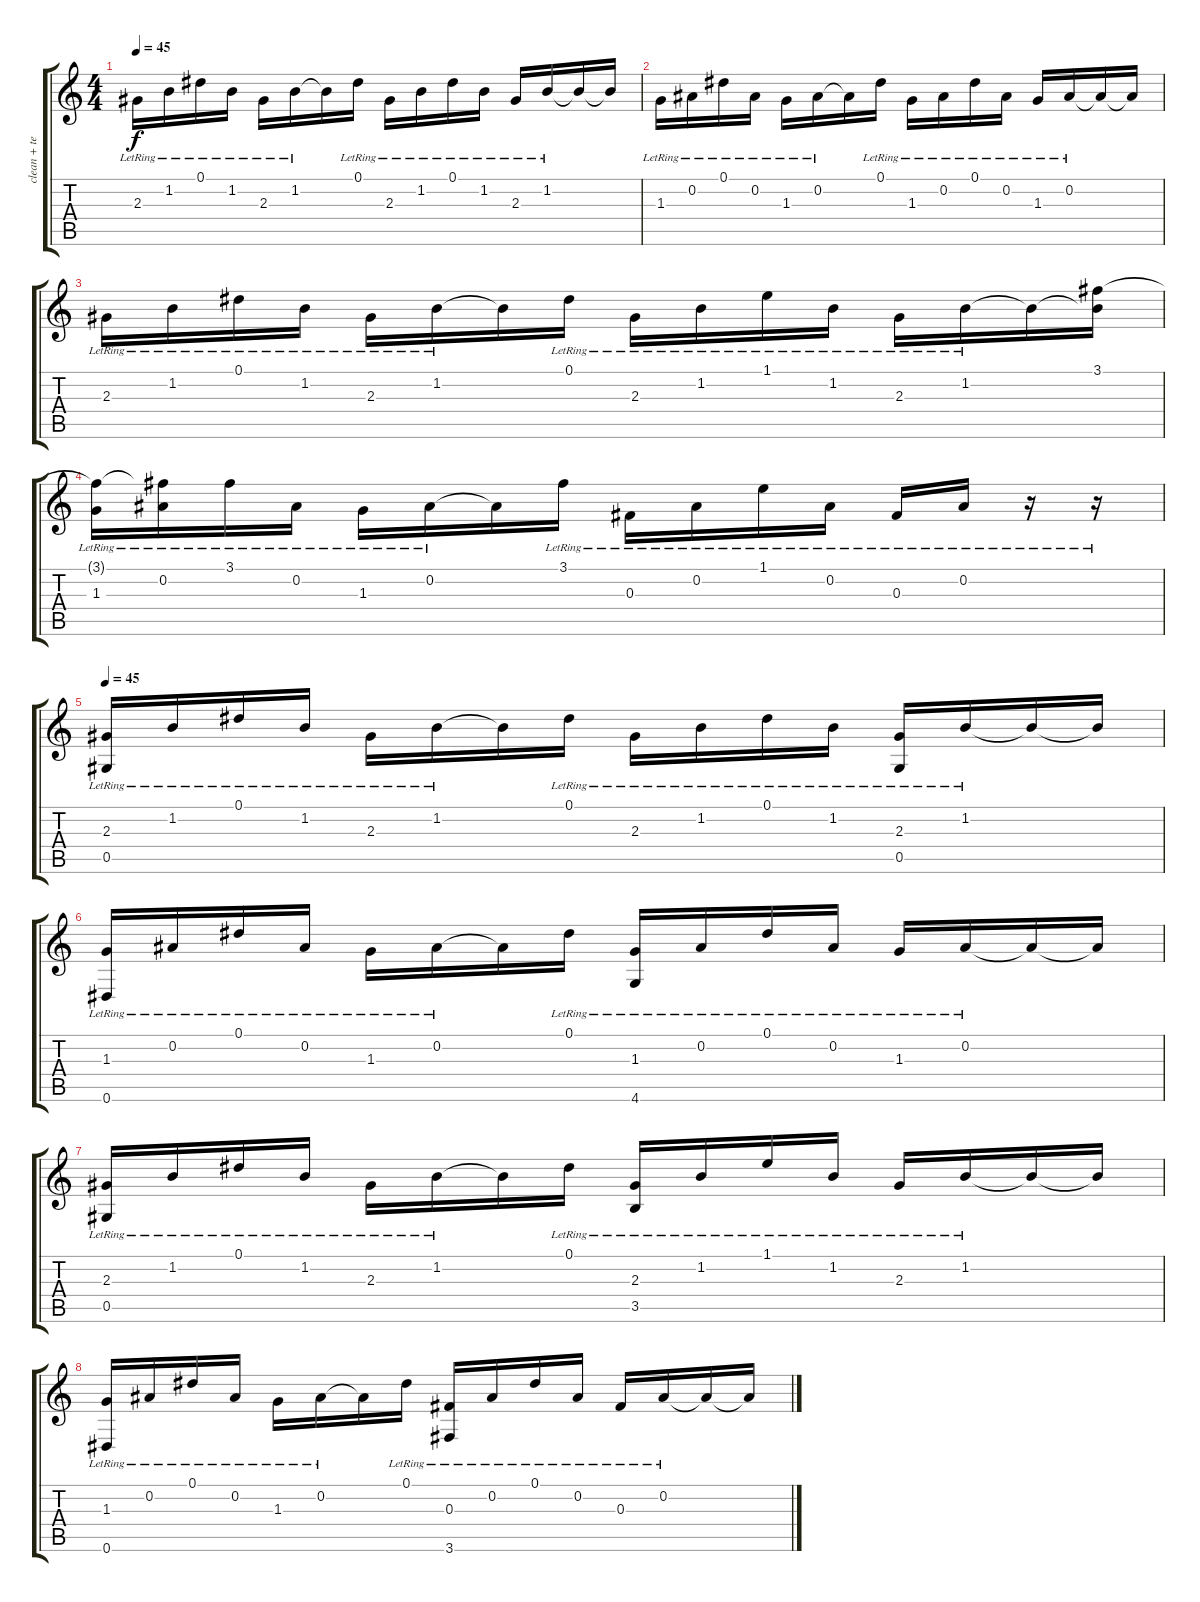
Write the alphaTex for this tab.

\track ("clean + text" "clean + te") {instrument acousticguitarnylon}
\staff {score tabs}
\tuning (Eb4 Bb3 Gb3 Db3 Ab2 Eb2) {hide}
\ts (4 4)
\tempo 45
\tempo 60
\tempo 45
\clef g2
\ks c
2.3{lr}.16{dy f instrument electricguitarjazz} 1.2{lr}.16 0.1{lr}.16 1.2{lr}.16 2.3{lr}.16 1.2{lr}.16 1.2{t}.16 0.1{lr}.16 2.3{lr}.16 1.2{lr}.16 0.1{lr}.16 1.2{lr}.16 2.3{lr}.16 1.2{lr}.16 1.2{t}.16 1.2{t}.16 |
1.3{lr}.16 0.2{lr}.16 0.1{lr}.16 0.2{lr}.16 1.3{lr}.16 0.2{lr}.16 0.2{t}.16 0.1{lr}.16 1.3{lr}.16 0.2{lr}.16 0.1{lr}.16 0.2{lr}.16 1.3{lr}.16 0.2{lr}.16 0.2{t}.16 0.2{t}.16 |
2.3{lr}.16 1.2{lr}.16 0.1{lr}.16 1.2{lr}.16 2.3{lr}.16 1.2{lr}.16 1.2{t}.16 0.1{lr}.16 2.3{lr}.16 1.2{lr}.16 1.1{lr}.16 1.2{lr}.16 2.3{lr}.16 1.2{lr}.16 1.2{t}.16 (3.1 1.2{t}).16 |
(3.1{t} 1.3{lr}).16 (3.1{t} 0.2{lr}).16 3.1{lr}.16 0.2{lr}.16 1.3{lr}.16 0.2{lr}.16 0.2{t}.16 3.1{lr}.16 0.3{lr}.16 0.2{lr}.16 1.1{lr}.16 0.2{lr}.16 0.3{lr}.16 0.2{lr}.16 r.16 r.16 |
\tempo 45
(2.3{lr} 0.5{lr}).16{instrument acousticguitarnylon} 1.2{lr}.16 0.1{lr}.16 1.2{lr}.16 2.3{lr}.16 1.2{lr}.16 1.2{t}.16 0.1{lr}.16 2.3{lr}.16 1.2{lr}.16 0.1{lr}.16 1.2{lr}.16 (2.3{lr} 0.5{lr}).16 1.2{lr}.16 1.2{t}.16 1.2{t}.16 |
(1.3{lr} 0.6{lr}).16 0.2{lr}.16 0.1{lr}.16 0.2{lr}.16 1.3{lr}.16 0.2{lr}.16 0.2{t}.16 0.1{lr}.16 (1.3{lr} 4.6{lr}).16 0.2{lr}.16 0.1{lr}.16 0.2{lr}.16 1.3{lr}.16 0.2{lr}.16 0.2{t}.16 0.2{t}.16 |
(2.3{lr} 0.5{lr}).16 1.2{lr}.16 0.1{lr}.16 1.2{lr}.16 2.3{lr}.16 1.2{lr}.16 1.2{t}.16 0.1{lr}.16 (2.3{lr} 3.5{lr}).16 1.2{lr}.16 1.1{lr}.16 1.2{lr}.16 2.3{lr}.16 1.2{lr}.16 1.2{t}.16 1.2{t}.16 |
(1.3{lr} 0.6{lr}).16 0.2{lr}.16 0.1{lr}.16 0.2{lr}.16 1.3{lr}.16 0.2{lr}.16 0.2{t}.16 0.1{lr}.16 (0.3{lr} 3.6{lr}).16 0.2{lr}.16 0.1{lr}.16 0.2{lr}.16 0.3{lr}.16 0.2{lr}.16 0.2{t}.16 0.2{t}.16
